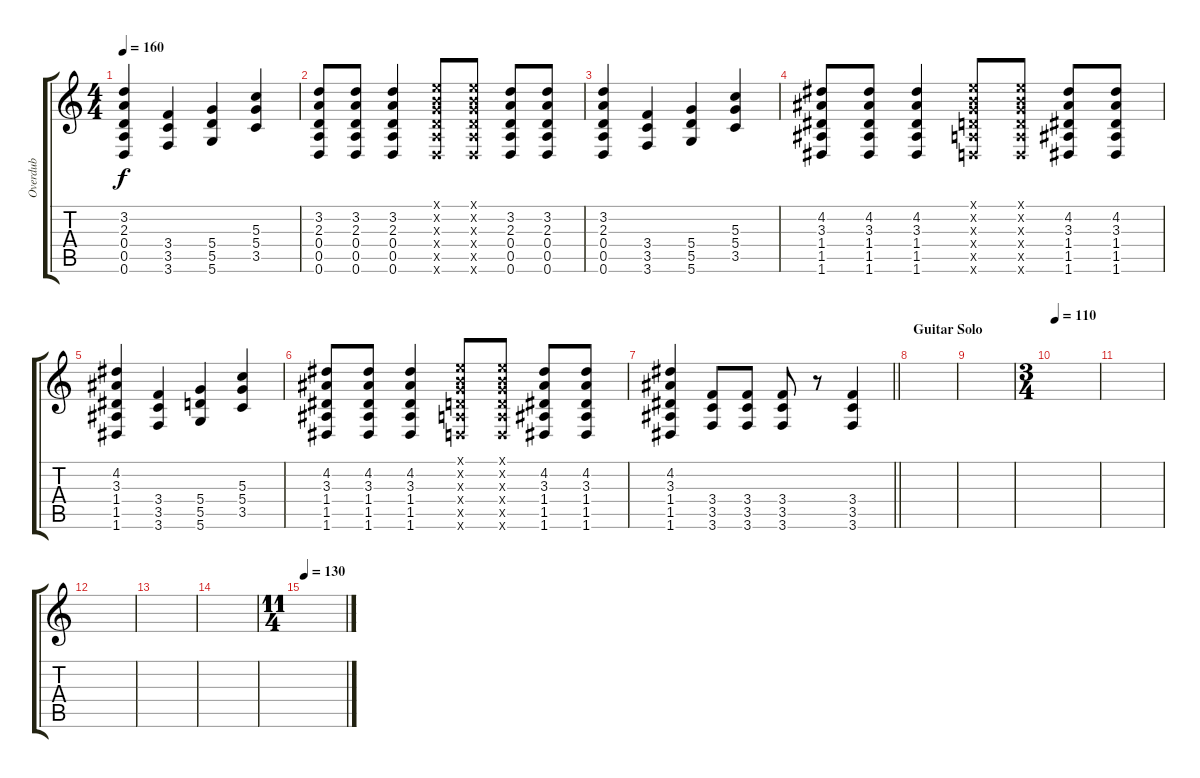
\track ("Overdub" "Overdub") {instrument acousticguitarsteel}
\staff {score tabs}
\tuning (E4 B3 G3 D3 A2 D2) {hide}
\ts (4 4)
\tempo 160
\clef g2
\ks c
(3.2 2.3 0.4 0.5 0.6).4{dy f} (3.4 3.5 3.6).4 (5.4 5.5 5.6).4 (5.3 5.4 3.5).4 |
(3.2 2.3 0.4 0.5 0.6).8 (3.2 2.3 0.4 0.5 0.6).8 (3.2 2.3 0.4 0.5 0.6).4 (0.1{x} 0.2{x} 0.3{x} 0.4{x} 0.5{x} 0.6{x}).8 (0.1{x} 0.2{x} 0.3{x} 0.4{x} 0.5{x} 0.6{x}).8 (3.2 2.3 0.4 0.5 0.6).8 (3.2 2.3 0.4 0.5 0.6).8 |
(3.2 2.3 0.4 0.5 0.6).4 (3.4 3.5 3.6).4 (5.4 5.5 5.6).4 (5.3 5.4 3.5).4 |
(4.2 3.3 1.4 1.5 1.6).8 (4.2 3.3 1.4 1.5 1.6).8 (4.2 3.3 1.4 1.5 1.6).4 (0.1{x} 0.2{x} 0.3{x} 0.4{x} 0.5{x} 0.6{x}).8 (0.1{x} 0.2{x} 0.3{x} 0.4{x} 0.5{x} 0.6{x}).8 (4.2 3.3 1.4 1.5 1.6).8 (4.2 3.3 1.4 1.5 1.6).8 |
(4.2 3.3 1.4 1.5 1.6).4 (3.4 3.5 3.6).4 (5.4 5.5 5.6).4 (5.3 5.4 3.5).4 |
(4.2 3.3 1.4 1.5 1.6).8 (4.2 3.3 1.4 1.5 1.6).8 (4.2 3.3 1.4 1.5 1.6).4 (0.1{x} 0.2{x} 0.3{x} 0.4{x} 0.5{x} 0.6{x}).8 (0.1{x} 0.2{x} 0.3{x} 0.4{x} 0.5{x} 0.6{x}).8 (4.2 3.3 1.4 1.5 1.6).8 (4.2 3.3 1.4 1.5 1.6).8 |
\barLineRight lightlight
(4.2 3.3 1.4 1.5 1.6).4 (3.4 3.5 3.6).8 (3.4 3.5 3.6).8 (3.4 3.5 3.6).8 r.8 (3.4 3.5 3.6).4 |
\section ("" "Guitar Solo")
|
|
\ts (3 4)
\tempo 110
|
|
|
|
|
\ts (11 4)
\tempo 130
